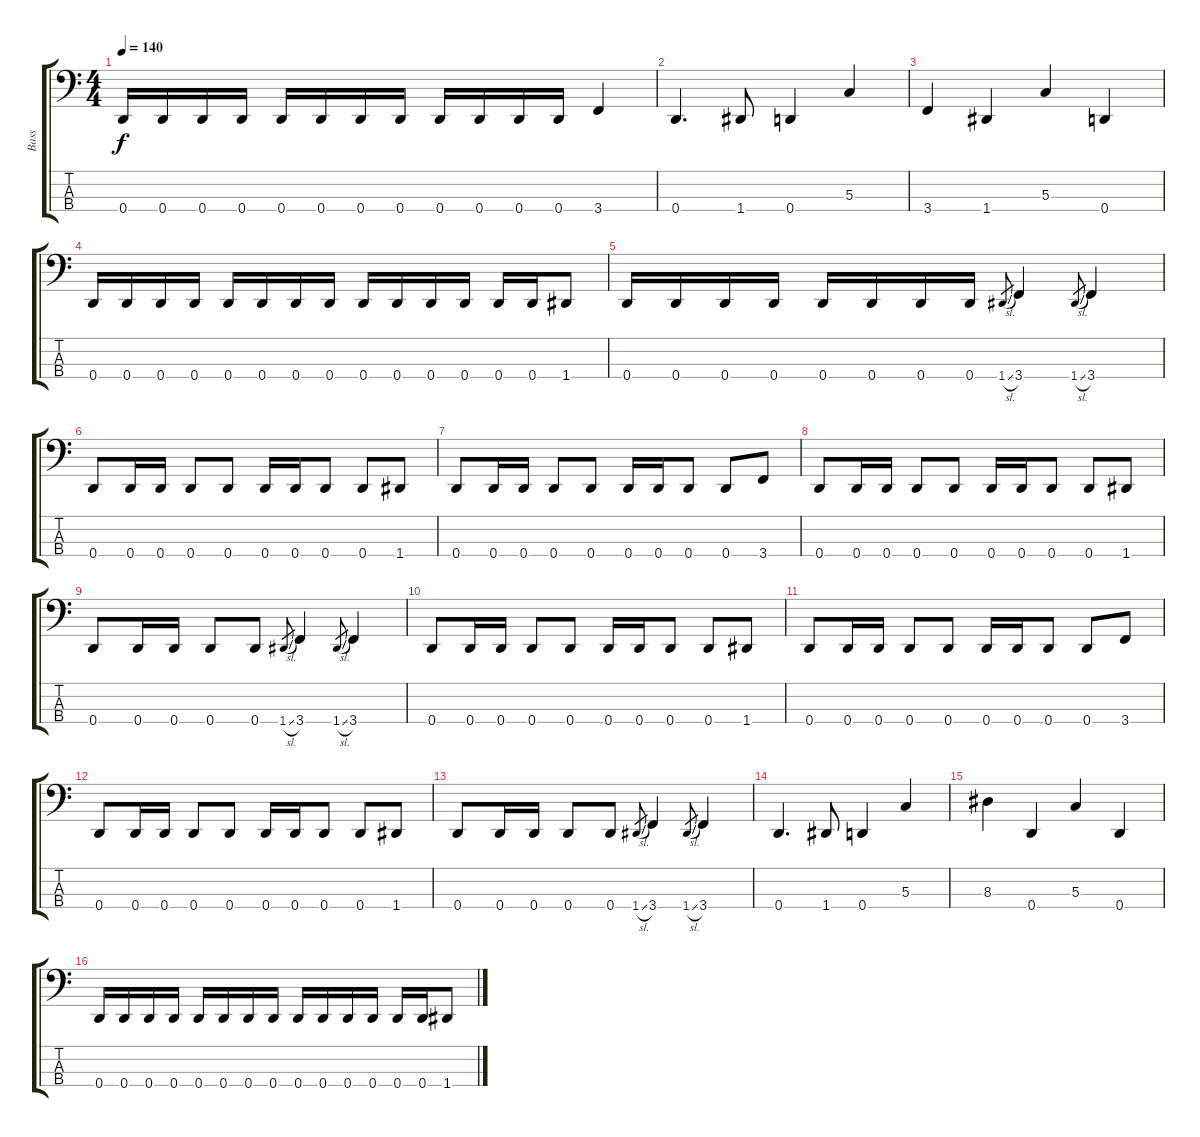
\track ("Bass" "Bass") {instrument electricbasspick}
\staff {score tabs}
\tuning (F2 C2 G1 D1) {hide}
\ts (4 4)
\tempo 140
\clef f4
\ks c
0.4.16{dy f} 0.4.16 0.4.16 0.4.16 0.4.16 0.4.16 0.4.16 0.4.16 0.4.16 0.4.16 0.4.16 0.4.16 3.4.4 |
0.4.4{d} 1.4.8 0.4.4 5.3.4 |
3.4.4 1.4.4 5.3.4 0.4.4 |
0.4.16 0.4.16 0.4.16 0.4.16 0.4.16 0.4.16 0.4.16 0.4.16 0.4.16 0.4.16 0.4.16 0.4.16 0.4.16 0.4.16 1.4.8 |
0.4.16 0.4.16 0.4.16 0.4.16 0.4.16 0.4.16 0.4.16 0.4.16 1.4{sl}.8{gr} 3.4.4 1.4{sl}.8{gr} 3.4.4 |
0.4.8 0.4.16 0.4.16 0.4.8 0.4.8 0.4.16 0.4.16 0.4.8 0.4.8 1.4.8 |
0.4.8 0.4.16 0.4.16 0.4.8 0.4.8 0.4.16 0.4.16 0.4.8 0.4.8 3.4.8 |
0.4.8 0.4.16 0.4.16 0.4.8 0.4.8 0.4.16 0.4.16 0.4.8 0.4.8 1.4.8 |
0.4.8 0.4.16 0.4.16 0.4.8 0.4.8 1.4{sl}.8{gr} 3.4.4 1.4{sl}.8{gr} 3.4.4 |
0.4.8 0.4.16 0.4.16 0.4.8 0.4.8 0.4.16 0.4.16 0.4.8 0.4.8 1.4.8 |
0.4.8 0.4.16 0.4.16 0.4.8 0.4.8 0.4.16 0.4.16 0.4.8 0.4.8 3.4.8 |
0.4.8 0.4.16 0.4.16 0.4.8 0.4.8 0.4.16 0.4.16 0.4.8 0.4.8 1.4.8 |
0.4.8 0.4.16 0.4.16 0.4.8 0.4.8 1.4{sl}.8{gr} 3.4.4 1.4{sl}.8{gr} 3.4.4 |
0.4.4{d} 1.4.8 0.4.4 5.3.4 |
8.3.4 0.4.4 5.3.4 0.4.4 |
0.4.16 0.4.16 0.4.16 0.4.16 0.4.16 0.4.16 0.4.16 0.4.16 0.4.16 0.4.16 0.4.16 0.4.16 0.4.16 0.4.16 1.4.8
